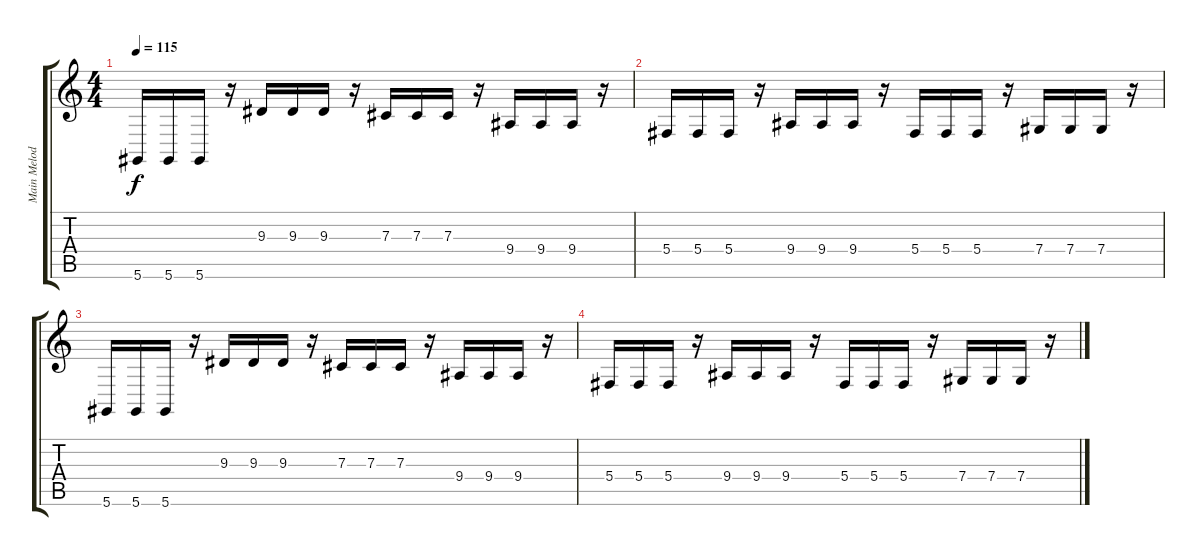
\track ("Main Melody" "Main Melod") {instrument fx7echoes}
\staff {score tabs}
\tuning (Eb4 Bb3 Gb3 Db3 Ab2 Eb2) {hide}
\ts (4 4)
\tempo 115
\clef g2
\ks c
5.6.16{dy f} 5.6.16 5.6.16 r.16 9.3.16 9.3.16 9.3.16 r.16 7.3.16 7.3.16 7.3.16 r.16 9.4.16 9.4.16 9.4.16 r.16 |
5.4.16 5.4.16 5.4.16 r.16 9.4.16 9.4.16 9.4.16 r.16 5.4.16 5.4.16 5.4.16 r.16 7.4.16 7.4.16 7.4.16 r.16 |
5.6.16 5.6.16 5.6.16 r.16 9.3.16 9.3.16 9.3.16 r.16 7.3.16 7.3.16 7.3.16 r.16 9.4.16 9.4.16 9.4.16 r.16 |
5.4.16 5.4.16 5.4.16 r.16 9.4.16 9.4.16 9.4.16 r.16 5.4.16 5.4.16 5.4.16 r.16 7.4.16 7.4.16 7.4.16 r.16
